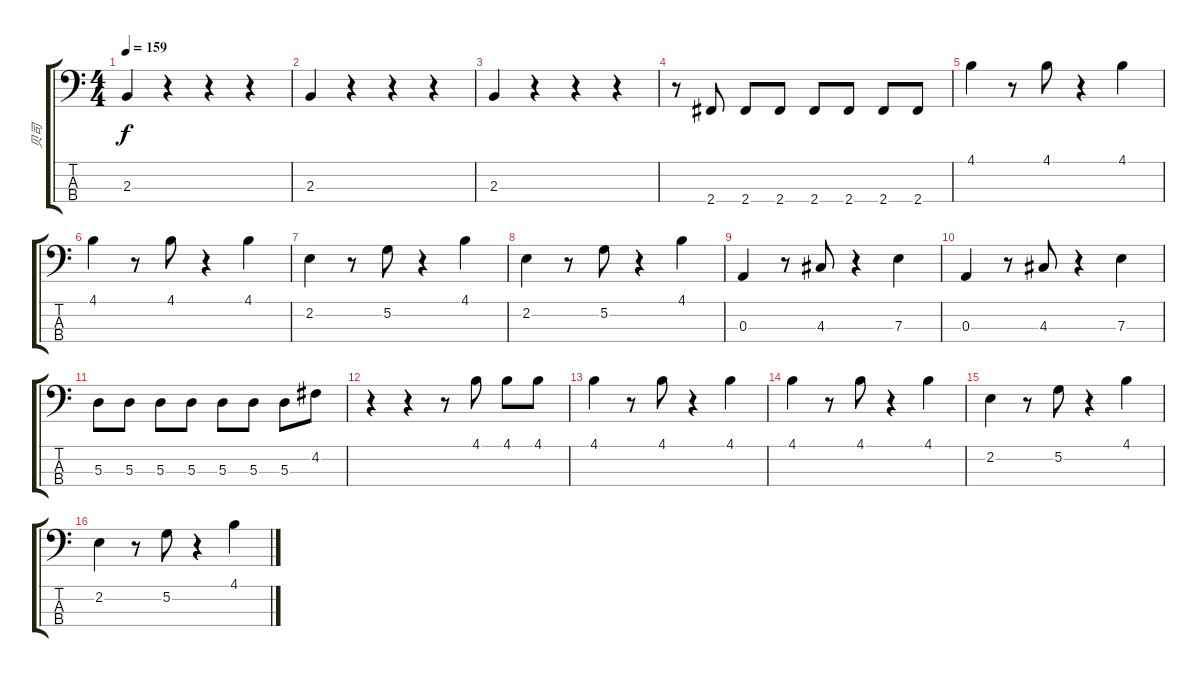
\track ("贝司" "贝司") {instrument acousticguitarnylon}
\staff {score tabs}
\tuning (G2 D2 A1 E1) {hide}
\ts (4 4)
\tempo 159
\clef f4
\ks c
2.3.4{dy f instrument acousticguitarnylon} r.4 r.4 r.4 |
2.3.4 r.4 r.4 r.4 |
2.3.4 r.4 r.4 r.4 |
r.8 2.4.8 2.4.8 2.4.8 2.4.8 2.4.8 2.4.8 2.4.8 |
4.1.4 r.8 4.1.8 r.4 4.1.4 |
4.1.4 r.8 4.1.8 r.4 4.1.4 |
2.2.4 r.8 5.2.8 r.4 4.1.4 |
2.2.4 r.8 5.2.8 r.4 4.1.4 |
0.3.4 r.8 4.3.8 r.4 7.3.4 |
0.3.4 r.8 4.3.8 r.4 7.3.4 |
5.3.8 5.3.8 5.3.8 5.3.8 5.3.8 5.3.8 5.3.8 4.2.8 |
r.4 r.4 r.8 4.1.8 4.1.8 4.1.8 |
4.1.4 r.8 4.1.8 r.4 4.1.4{txt ""} |
4.1.4 r.8 4.1.8 r.4 4.1.4 |
2.2.4 r.8 5.2.8 r.4 4.1.4 |
2.2.4 r.8 5.2.8 r.4 4.1.4
